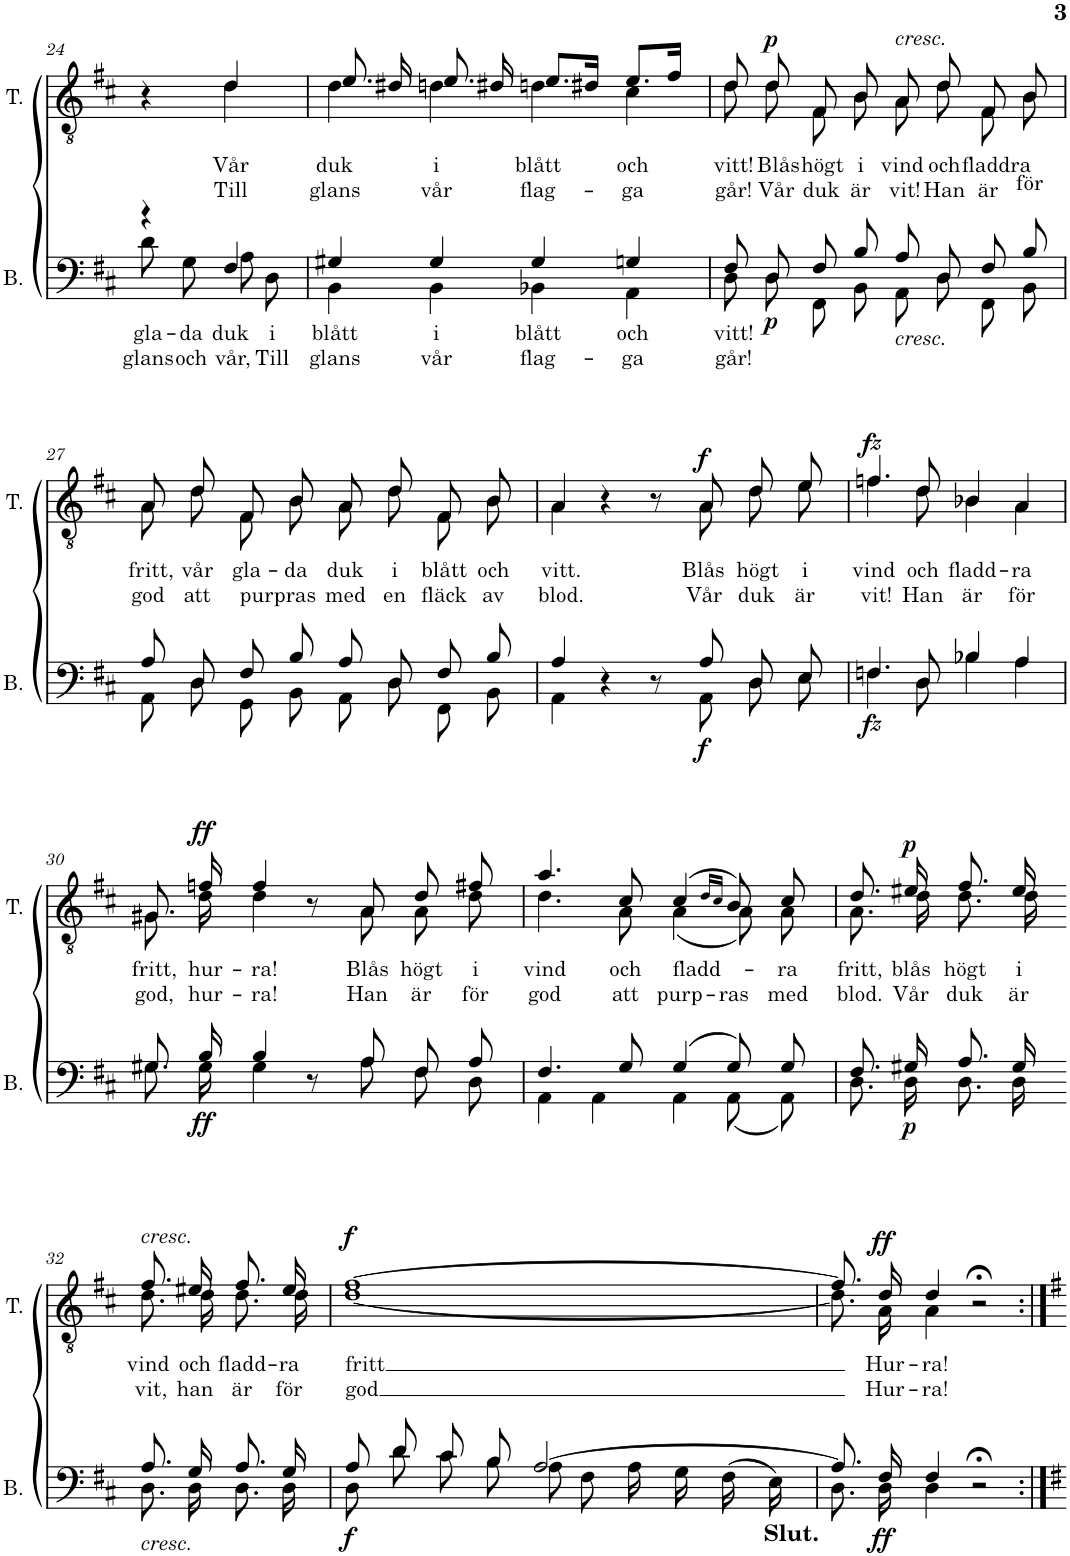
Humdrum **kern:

**kern	**text	**text	**dynam	**kern	**text	**text	**dynam
*part2	*part2	*part2	*part2	*part1	*part1	*part1	*part1
*staff2	*staff2	*staff2	*staff2	*staff1	*staff1	*staff1	*staff1
*I"Bass	*	*	*	*I"Tenor	*	*	*
*I'B.	*	*	*	*I'T.	*	*	*
!!LO:PB:g=z
*clefF4	*	*	*	*clefGv2	*	*	*
*k[f#c#]	*	*	*	*k[f#c#]	*	*	*
*M4/4	*	*	*	*M4/4	*	*	*
*met(c)	*	*	*	*met(c)	*	*	*
=24	=24	=24	=24	=24	=24	=24	=24
*^	*	*	*	*	*	*	*
!	!	!LO:LY:b	!LO:LY:b	!	!	!	!	!
*	*	*	*	*	*^	*	*	*
4r	8d\L	gla-	glans	.	4r	4ryy	.	.	.
!	!	!LO:LY:b	!LO:LY:b	!	!	!	!	!	!
.	8G\J	-da	och	.	.	.	.	.	.
!	!	!LO:LY:b	!LO:LY:b	!	!	!	!LO:LY:b	!LO:LY:b	!
4F#/	8A\L	duk	vår,	.	4d/	4d\	Vår	Till	.
!	!	!LO:LY:b	!LO:LY:b	!	!	!	!	!	!
.	8D\J	i	Till	.	.	.	.	.	.
=25	=25	=25	=25	=25	=25	=25	=25	=25	=25
!	!	!LO:LY:b	!LO:LY:b	!	!	!	!LO:LY:b	!LO:LY:b	!
4G#X/	4BB\	blått	glans	.	8.e/	4d\	duk	glans	.
.	.	.	.	.	16d#X/	.	.	.	.
!	!	!LO:LY:b	!LO:LY:b	!	!	!	!LO:LY:b	!LO:LY:b	!
4G#/	4BB\	i	vår	.	8.e/	4dn\	i	vår	.
.	.	.	.	.	16d#X/	.	.	.	.
!	!	!LO:LY:b	!LO:LY:b	!	!	!	!LO:LY:b	!LO:LY:b	!
4G#/	4BB-X\	blått	flag-	.	8.e/L	4dn\	blått	flag-	.
.	.	.	.	.	16d#X/Jk	.	.	.	.
!	!	!LO:LY:b	!LO:LY:b	!	!	!	!LO:LY:b	!LO:LY:b	!
4Gn/	4AA\	och	-ga	.	8.e/L	4c#\	och	-ga	.
.	.	.	.	.	16f#/Jk	.	.	.	.
=26	=26	=26	=26	=26	=26	=26	=26	=26	=26
!	!	!LO:LY:b	!LO:LY:b	!	!	!	!LO:LY:b	!LO:LY:b	!
8F#/L	8D\L	vitt!	går!	.	8d/	8d\	vitt!	går!	.
!	!	!	!	!LO:DY:b	!	!	!LO:LY:b	!LO:LY:b	!LO:DY:a
8D/J	8D\J	.	.	p	8d/	8d\	Blås	Vår	p
!	!	!	!	!	!	!	!LO:LY:b	!LO:LY:b	!
8F#/L	8FF#\L	.	.	.	8F#/	8F#\	högt	duk	.
!	!	!	!	!	!	!	!LO:LY:b	!LO:LY:b	!
8B/J	8BB\J	.	.	.	8B/	8B\	i	är	.
!	!	!	!	!	!LO:TX:a:i:t=cresc.	!	!	!	!
!LO:TX:b:i:t=cresc.	!	!	!	!	!	!	!	!	!
!	!	!	!	!	!	!	!LO:LY:b	!LO:LY:b	!
8A/L	8AA\L	.	.	.	8A/	8A\	vind	vit!	.
!	!	!	!	!	!	!	!LO:LY:b	!LO:LY:b	!
8D/J	8D\J	.	.	.	8d/	8d\	och	Han	.
!	!	!	!	!	!	!	!LO:LY:b	!LO:LY:b	!
8F#/L	8FF#\L	.	.	.	8F#/	8F#\	fladdra	är	.
!	!	!	!	!	!	!	!LO:LY:b	!	!
8B/J	8BB\J	.	.	.	8B/	8B\	för	.	.
!!LO:LB:g=z	!!
=27	=27	=27	=27	=27	=27	=27	=27	=27	=27
!	!	!	!	!	!	!	!LO:LY:b	!LO:LY:b	!
8A/L	8AA\L	.	.	.	8A/	8A\	fritt,	god	.
!	!	!	!	!	!	!	!LO:LY:b	!LO:LY:b	!
8D/J	8D\J	.	.	.	8d/	8d\	vår	att	.
!	!	!	!	!	!	!	!LO:LY:b	!LO:LY:b	!
8F#/L	8GG\L	.	.	.	8F#/	8F#\	gla-	purpras	.
!	!	!	!	!	!	!	!LO:LY:b	!	!
8B/J	8BB\J	.	.	.	8B/	8B\	-da	.	.
!	!	!	!	!	!	!	!LO:LY:b	!LO:LY:b	!
8A/L	8AA\L	.	.	.	8A/	8A\	duk	med	.
!	!	!	!	!	!	!	!LO:LY:b	!LO:LY:b	!
8D/J	8D\J	.	.	.	8d/	8d\	i	en	.
!	!	!	!	!	!	!	!LO:LY:b	!LO:LY:b	!
8F#/L	8FF#\L	.	.	.	8F#/	8F#\	blått	fläck	.
!	!	!	!	!	!	!	!LO:LY:b	!LO:LY:b	!
8B/J	8BB\J	.	.	.	8B/	8B\	och	av	.
=28	=28	=28	=28	=28	=28	=28	=28	=28	=28
!	!	!	!	!	!	!	!LO:LY:b	!LO:LY:b	!
4A/	4AA\	.	.	.	4A/	4A\	vitt.	blod.	.
4r	4.ryy	.	.	.	4r	4.ryy	.	.	.
8r	.	.	.	.	8r	.	.	.	.
!	!	!	!	!LO:DY:b	!	!	!LO:LY:b	!LO:LY:b	!LO:DY:a
8A/	8AA\	.	.	f	8A/	8A\	Blås	Vår	f
!	!	!	!	!	!	!	!LO:LY:b	!LO:LY:b	!
8D/L	8D\L	.	.	.	8d/	8d\	högt	duk	.
!	!	!	!	!	!	!	!LO:LY:b	!LO:LY:b	!
8E/J	8E\J	.	.	.	8e/	8e\	i	är	.
=29	=29	=29	=29	=29	=29	=29	=29	=29	=29
!	!	!	!	!LO:DY:b	!	!	!LO:LY:b	!LO:LY:b	!LO:DY:a
4.Fn/	4.F\	.	.	fz	4.fn/	4.f\	vind	vit!	fz
!	!	!	!	!	!	!	!LO:LY:b	!LO:LY:b	!
8D/	8D\	.	.	.	8d/	8d\	och	Han	.
!	!	!	!	!	!	!	!LO:LY:b	!LO:LY:b	!
4B-X/	4B-\	.	.	.	4B-X/	4B-\	fladd-	är	.
!	!	!	!	!	!	!	!LO:LY:b	!LO:LY:b	!
4A/	4A\	.	.	.	4A/	4A\	-ra	för	.
!!LO:LB:g=z	!!
=30	=30	=30	=30	=30	=30	=30	=30	=30	=30
!	!	!	!	!	!	!	!LO:LY:b	!LO:LY:b	!
8.G#X/L	8.G#\L	.	.	.	8.G#X/	8.G#\	fritt,	god,	.
!	!	!	!	!LO:DY:b	!	!	!LO:LY:b	!LO:LY:b	!LO:DY:a
16B/Jk	16G#\Jk	.	.	ff	16fn/	16d\	hur-	hur-	ff
!	!	!	!	!	!	!	!LO:LY:b	!LO:LY:b	!
4B/	4G#\	.	.	.	4f/	4d\	-ra!	-ra!	.
8r	8ryy	.	.	.	8r	8ryy	.	.	.
!	!	!	!	!	!	!	!LO:LY:b	!LO:LY:b	!
8A/	8A\	.	.	.	8A/	8A\	Blås	Han	.
!	!	!	!	!	!	!	!LO:LY:b	!LO:LY:b	!
8F#/L	8F#\L	.	.	.	8d/	8A\	högt	är	.
!	!	!	!	!	!	!	!LO:LY:b	!LO:LY:b	!
8A/J	8D\J	.	.	.	8f#X/	8d\	i	för	.
=31	=31	=31	=31	=31	=31	=31	=31	=31	=31
!	!	!	!	!	!	!	!LO:LY:b	!LO:LY:b	!
4.F#/	4AA\	.	.	.	4.a/	4.d\	vind	god	.
.	4AA\	.	.	.	.	.	.	.	.
!	!	!	!	!	!	!	!LO:LY:b	!LO:LY:b	!
8G/	.	.	.	.	8c#/	8A\	och	att	.
!	!	!	!	!	!	!	!LO:LY:b	!LO:LY:b	!
(4G/	4AA\	.	.	.	(4c#/	(4A\	fladd-	purp-	.
.	.	.	.	.	16qd/LL	.	.	.	.
.	.	.	.	.	16qc#/JJ	.	.	.	.
!	!	!	!	!	!	!	!	!LO:LY:b	!
8G/L)	(8AA\L	.	.	.	8B/)	8A\)	.	-ras	.
!	!	!	!	!	!	!	!LO:LY:b	!LO:LY:b	!
8G/J	8AA\J)	.	.	.	8c#/	8A\	-ra	med	.
=31X2	=31X2	=31X2	=31X2	=31X2	=31X2	=31X2	=31X2	=31X2	=31X2
!	!	!	!	!	!	!	!LO:LY:b	!LO:LY:b	!
8.F#/L	8.D\L	.	.	.	8.d/	8.A\	fritt,	blod.	.
!	!	!	!	!LO:DY:b	!	!	!LO:LY:b	!LO:LY:b	!LO:DY:a
16G#X/Jk	16D\Jk	.	.	p	16e#X/	16d\	blås	Vår	p
!	!	!	!	!	!	!	!LO:LY:b	!LO:LY:b	!
8.A/L	8.D\L	.	.	.	8.f#/	8.d\	högt	duk	.
!	!	!	!	!	!	!	!LO:LY:b	!LO:LY:b	!
16G#/Jk	16D\Jk	.	.	.	16e#/	16d\	i	är	.
!!LO:LB:g=z	!!
=32-	=32-	=32-	=32-	=32-	=32-	=32-	=32-	=32-	=32-
!	!	!	!	!	!LO:TX:b:i:t=cresc.	!	!	!	!
!	!	!	!	!	!LO:TX:a:i:t=cresc.	!	!	!	!
!LO:TX:b:i:t=cresc.	!	!	!	!	!	!	!	!	!
!LO:TX:b:i:t=cresc.	!	!	!	!	!	!	!	!	!
!	!	!	!	!	!	!	!LO:LY:b	!LO:LY:b	!
8.A/L	8.D\L	.	.	.	8.f#/	8.d\	vind	vit,	.
!	!	!	!	!	!	!	!LO:LY:b	!LO:LY:b	!
16G/Jk	16D\Jk	.	.	.	16e#X/	16d\	och	han	.
!	!	!	!	!	!	!	!LO:LY:b	!LO:LY:b	!
8.A/L	8.D\L	.	.	.	8.f#/	8.d\	fladd-	är	.
!	!	!	!	!	!	!	!LO:LY:b	!LO:LY:b	!
16G/Jk	16D\Jk	.	.	.	16e#/	16d\	-ra	för	.
=33	=33	=33	=33	=33	=33	=33	=33	=33	=33
!	!	!	!	!LO:DY:b	!	!	!LO:LY:b	!LO:LY:b	!LO:DY:a
8A/L	8D\L	.	.	f	[1f#	[1d	fritt	god	f
8d/J	8d\J	.	.	.	.	.	.	.	.
8c#/L	8c#\L	.	.	.	.	.	.	.	.
8B/J	8B\J	.	.	.	.	.	.	.	.
[2A/	8A\L	.	.	.	.	.	.	.	.
.	8F#\J	.	.	.	.	.	.	.	.
.	16A\LL	.	.	.	.	.	.	.	.
.	16G\J	.	.	.	.	.	.	.	.
.	(>16F#\L	.	.	.	.	.	.	.	.
.	16E\JJ)	.	.	.	.	.	.	.	.
=34	=34	=34	=34	=34	=34	=34	=34	=34	=34
8.A/L]	8.D\L	.	.	.	8.f#/]	8.d\]	.	.	.
!	!	!	!	!LO:DY:b	!	!	!LO:LY:b	!LO:LY:b	!LO:DY:a
16F#/Jk	16D\Jk	.	.	ff	16d/	16A\	Hur-	Hur-	ff
!	!	!	!	!	!	!	!LO:LY:b	!LO:LY:b	!
4F#/	4D\	.	.	.	4d/	4A\	-ra!	-ra!	.
2r;<	2ryy	.	.	.	2r;<	2ryy	.	.	.
*v	*v	*	*	*	*	*	*	*	*
*	*	*	*	*v	*v	*	*	*
=:|!	=:|!	=:|!	=:|!	=:|!	=:|!	=:|!	=:|!
*-	*-	*-	*-	*-	*-	*-	*-
